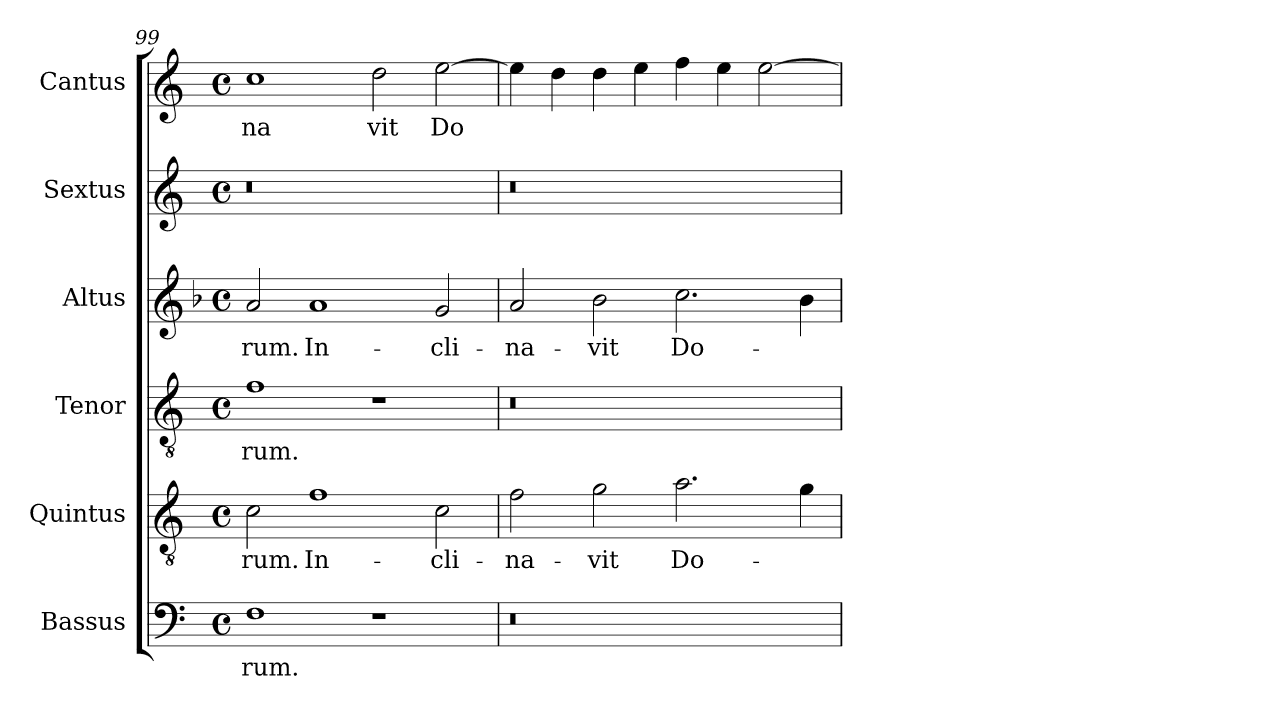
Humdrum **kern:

**kern	**text	**kern	**text	**kern	**text	**kern	**text	**kern	**kern	**text
*part6	*part6	*part5	*part5	*part4	*part4	*part3	*part3	*part2	*part1	*part1
*staff6	*staff6	*staff5	*staff5	*staff4	*staff4	*staff3	*staff3	*staff2	*staff1	*staff1
*I"Bassus	*	*I"Quintus	*	*I"Tenor	*	*I"Altus	*	*I"Sextus	*I"Cantus	*
*clefF4	*	*clefGv2	*	*clefGv2	*	*clefG2	*	*clefG2	*clefG2	*
*	*	*	*	*	*	*k[b-]	*	*	*	*
*	*	*	*	*	*	*F:	*	*	*	*
*M4/4	*	*M4/4	*	*M4/4	*	*M4/4	*	*M4/4	*M4/4	*
*met(c)	*	*met(c)	*	*met(c)	*	*met(c)	*	*met(c)	*met(c)	*
=99	=99	=99	=99	=99	=99	=99	=99	=99	=99	=99
!	!LO:LY:b:cj	!	!LO:LY:b:cj	!	!LO:LY:b:cj	!	!LO:LY:b:cj	!	!	!LO:LY:b:cj
1F	rum.	2c\	-rum.	1f	rum.	2a/	-rum.	0r	1cc	na
!	!	!	!LO:LY:b:cj	!	!	!	!LO:LY:b:cj	!	!	!
.	.	1f	In-	.	.	1a	In-	.	.	.
!	!	!	!	!	!	!	!	!	!	!LO:LY:b:cj
1r	.	.	.	1r	.	.	.	.	2dd\	vit
!	!	!	!LO:LY:b:cj	!	!	!	!LO:LY:b:cj	!	!	!LO:LY:b
.	.	2c\	-cli-	.	.	2g/	-cli-	.	[>2ee\	Do
=100	=100	=100	=100	=100	=100	=100	=100	=100	=100	=100
!	!	!	!LO:LY:b:cj	!	!	!	!LO:LY:b:cj	!	!	!
0r	.	2f\	-na-	0r	.	2a/	-na-	0r	4ee\]	.
.	.	.	.	.	.	.	.	.	4dd\	.
!	!	!	!LO:LY:b:cj	!	!	!	!LO:LY:b:cj	!	!	!
.	.	2g\	-vit	.	.	2b-\	-vit	.	4dd\	.
.	.	.	.	.	.	.	.	.	4ee\	.
!	!	!	!LO:LY:b	!	!	!	!LO:LY:b	!	!	!
.	.	2.a\	Do-	.	.	2.cc\	Do-	.	4ff\	.
.	.	.	.	.	.	.	.	.	4ee\	.
.	.	.	.	.	.	.	.	.	[>2ee\	.
.	.	4g\	.	.	.	4b-\	.	.	.	.
=	=	=	=	=	=	=	=	=	=	=
*-	*-	*-	*-	*-	*-	*-	*-	*-	*-	*-
